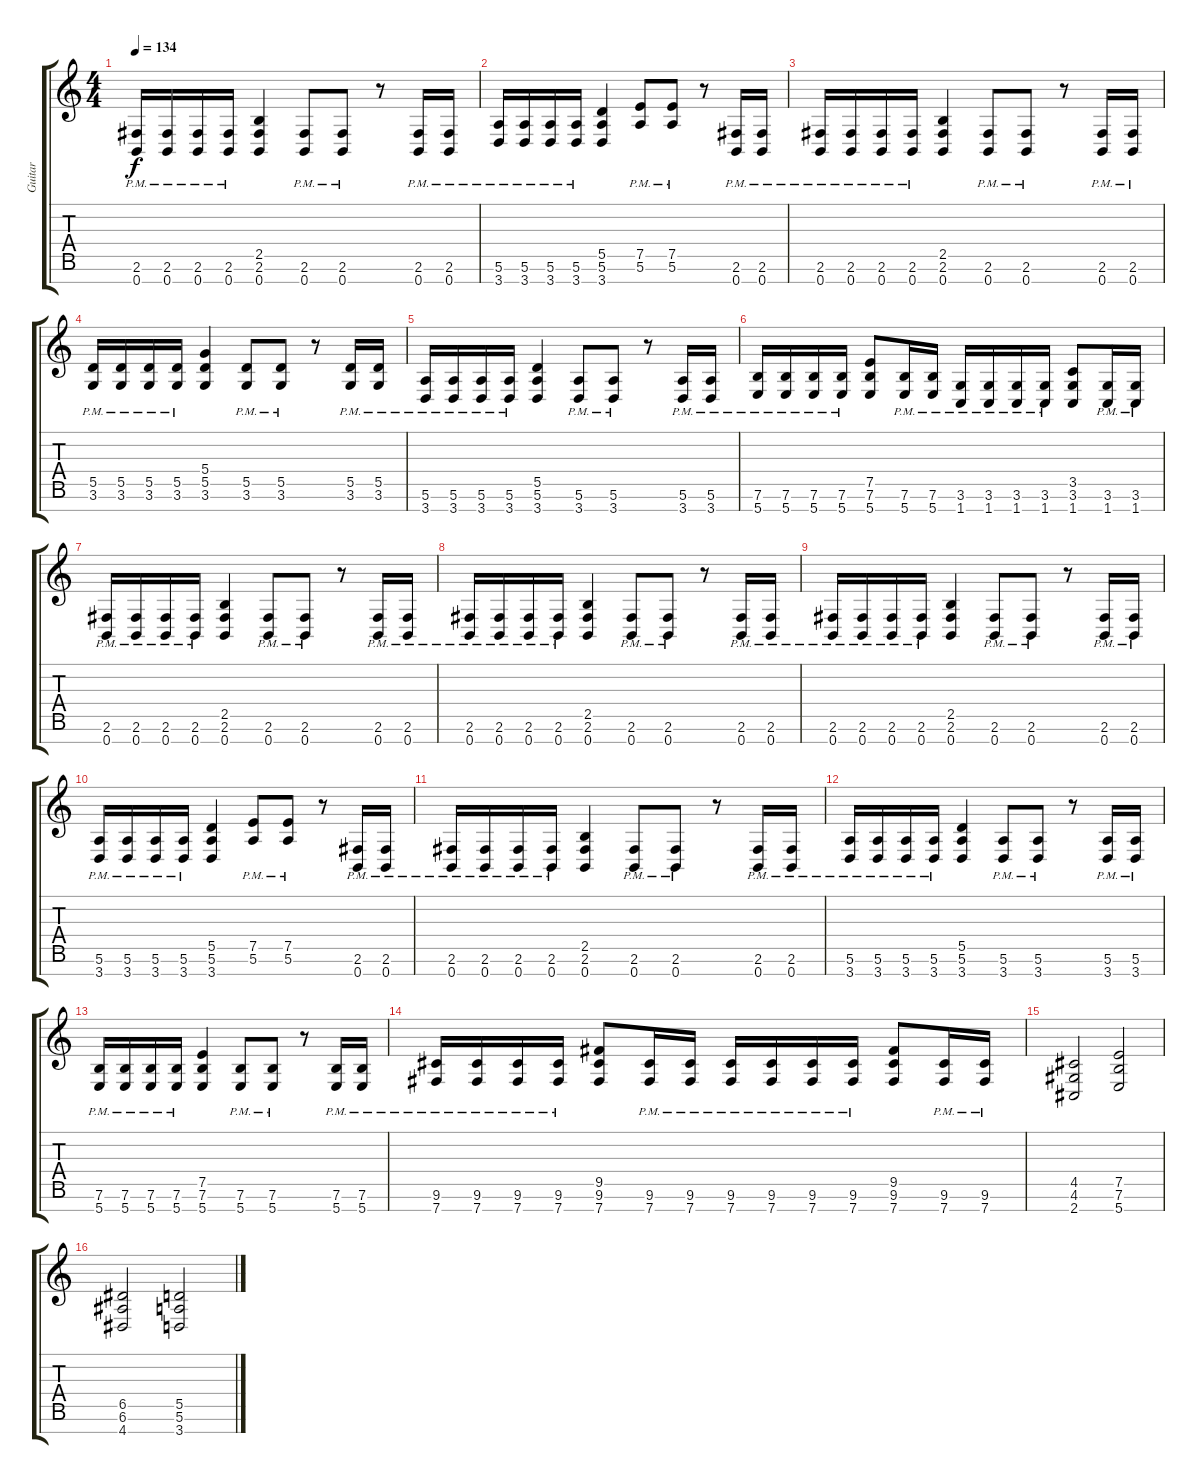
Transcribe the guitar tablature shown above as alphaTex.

\track ("Guitar" "Guitar") {instrument distortionguitar}
\staff {score tabs}
\tuning (E4 B3 G3 D3 A2 E2 B1) {hide}
\ts (4 4)
\tempo 134
\clef g2
\ks c
(2.6{pm} 0.7{pm}).16{dy f} (2.6{pm} 0.7{pm}).16 (2.6{pm} 0.7{pm}).16 (2.6{pm} 0.7{pm}).16 (2.5 2.6 0.7).4 (2.6{pm} 0.7{pm}).8 (2.6{pm} 0.7{pm}).8 r.8 (2.6{pm} 0.7{pm}).16 (2.6{pm} 0.7{pm}).16 |
(5.6{pm} 3.7{pm}).16 (5.6{pm} 3.7{pm}).16 (5.6{pm} 3.7{pm}).16 (5.6{pm} 3.7{pm}).16 (5.5 5.6 3.7).4 (7.5{pm} 5.6{pm}).8 (7.5{pm} 5.6{pm}).8 r.8 (2.6{pm} 0.7{pm}).16 (2.6{pm} 0.7{pm}).16 |
(2.6{pm} 0.7{pm}).16 (2.6{pm} 0.7{pm}).16 (2.6{pm} 0.7{pm}).16 (2.6{pm} 0.7{pm}).16 (2.5 2.6 0.7).4 (2.6{pm} 0.7{pm}).8 (2.6{pm} 0.7{pm}).8 r.8 (2.6{pm} 0.7{pm}).16 (2.6{pm} 0.7{pm}).16 |
(5.5{pm} 3.6{pm}).16 (5.5{pm} 3.6{pm}).16 (5.5{pm} 3.6{pm}).16 (5.5{pm} 3.6{pm}).16 (5.4 5.5 3.6).4 (5.5{pm} 3.6{pm}).8 (5.5{pm} 3.6{pm}).8 r.8 (5.5{pm} 3.6{pm}).16 (5.5{pm} 3.6{pm}).16 |
(5.6{pm} 3.7{pm}).16 (5.6{pm} 3.7{pm}).16 (5.6{pm} 3.7{pm}).16 (5.6{pm} 3.7{pm}).16 (5.5 5.6 3.7).4 (5.6{pm} 3.7{pm}).8 (5.6{pm} 3.7{pm}).8 r.8 (5.6{pm} 3.7{pm}).16 (5.6{pm} 3.7{pm}).16 |
(7.6{pm} 5.7{pm}).16 (7.6{pm} 5.7{pm}).16 (7.6{pm} 5.7{pm}).16 (7.6{pm} 5.7{pm}).16 (7.5 7.6 5.7).8 (7.6{pm} 5.7{pm}).16 (7.6{pm} 5.7{pm}).16 (3.6{pm} 1.7{pm}).16 (3.6{pm} 1.7{pm}).16 (3.6{pm} 1.7{pm}).16 (3.6{pm} 1.7{pm}).16 (3.5 3.6 1.7).8 (3.6{pm} 1.7{pm}).16 (3.6{pm} 1.7{pm}).16 |
(2.6{pm} 0.7{pm}).16 (2.6{pm} 0.7{pm}).16 (2.6{pm} 0.7{pm}).16 (2.6{pm} 0.7{pm}).16 (2.5 2.6 0.7).4 (2.6{pm} 0.7{pm}).8 (2.6{pm} 0.7{pm}).8 r.8 (2.6{pm} 0.7{pm}).16 (2.6{pm} 0.7{pm}).16 |
(2.6{pm} 0.7{pm}).16 (2.6{pm} 0.7{pm}).16 (2.6{pm} 0.7{pm}).16 (2.6{pm} 0.7{pm}).16 (2.5 2.6 0.7).4 (2.6{pm} 0.7{pm}).8 (2.6{pm} 0.7{pm}).8 r.8 (2.6{pm} 0.7{pm}).16 (2.6{pm} 0.7{pm}).16 |
(2.6{pm} 0.7{pm}).16 (2.6{pm} 0.7{pm}).16 (2.6{pm} 0.7{pm}).16 (2.6{pm} 0.7{pm}).16 (2.5 2.6 0.7).4 (2.6{pm} 0.7{pm}).8 (2.6{pm} 0.7{pm}).8 r.8 (2.6{pm} 0.7{pm}).16 (2.6{pm} 0.7{pm}).16 |
(5.6{pm} 3.7{pm}).16 (5.6{pm} 3.7{pm}).16 (5.6{pm} 3.7{pm}).16 (5.6{pm} 3.7{pm}).16 (5.5 5.6 3.7).4 (7.5{pm} 5.6{pm}).8 (7.5{pm} 5.6{pm}).8 r.8 (2.6{pm} 0.7{pm}).16 (2.6{pm} 0.7{pm}).16 |
(2.6{pm} 0.7{pm}).16 (2.6{pm} 0.7{pm}).16 (2.6{pm} 0.7{pm}).16 (2.6{pm} 0.7{pm}).16 (2.5 2.6 0.7).4 (2.6{pm} 0.7{pm}).8 (2.6{pm} 0.7{pm}).8 r.8 (2.6{pm} 0.7{pm}).16 (2.6{pm} 0.7{pm}).16 |
(5.6{pm} 3.7{pm}).16 (5.6{pm} 3.7{pm}).16 (5.6{pm} 3.7{pm}).16 (5.6{pm} 3.7{pm}).16 (5.5 5.6 3.7).4 (5.6{pm} 3.7{pm}).8 (5.6{pm} 3.7{pm}).8 r.8 (5.6{pm} 3.7{pm}).16 (5.6{pm} 3.7{pm}).16 |
(7.6{pm} 5.7{pm}).16 (7.6{pm} 5.7{pm}).16 (7.6{pm} 5.7{pm}).16 (7.6{pm} 5.7{pm}).16 (7.5 7.6 5.7).4 (7.6{pm} 5.7{pm}).8 (7.6{pm} 5.7{pm}).8 r.8 (7.6{pm} 5.7{pm}).16 (7.6{pm} 5.7{pm}).16 |
(9.6{pm} 7.7{pm}).16 (9.6{pm} 7.7{pm}).16 (9.6{pm} 7.7{pm}).16 (9.6{pm} 7.7{pm}).16 (9.5 9.6 7.7).8 (9.6{pm} 7.7{pm}).16 (9.6{pm} 7.7{pm}).16 (9.6{pm} 7.7{pm}).16 (9.6{pm} 7.7{pm}).16 (9.6{pm} 7.7{pm}).16 (9.6{pm} 7.7{pm}).16 (9.5 9.6 7.7).8 (9.6{pm} 7.7{pm}).16 (9.6{pm} 7.7{pm}).16 |
(4.5 4.6 2.7).2 (7.5 7.6 5.7).2 |
(6.5 6.6 4.7).2 (5.5 5.6 3.7).2
